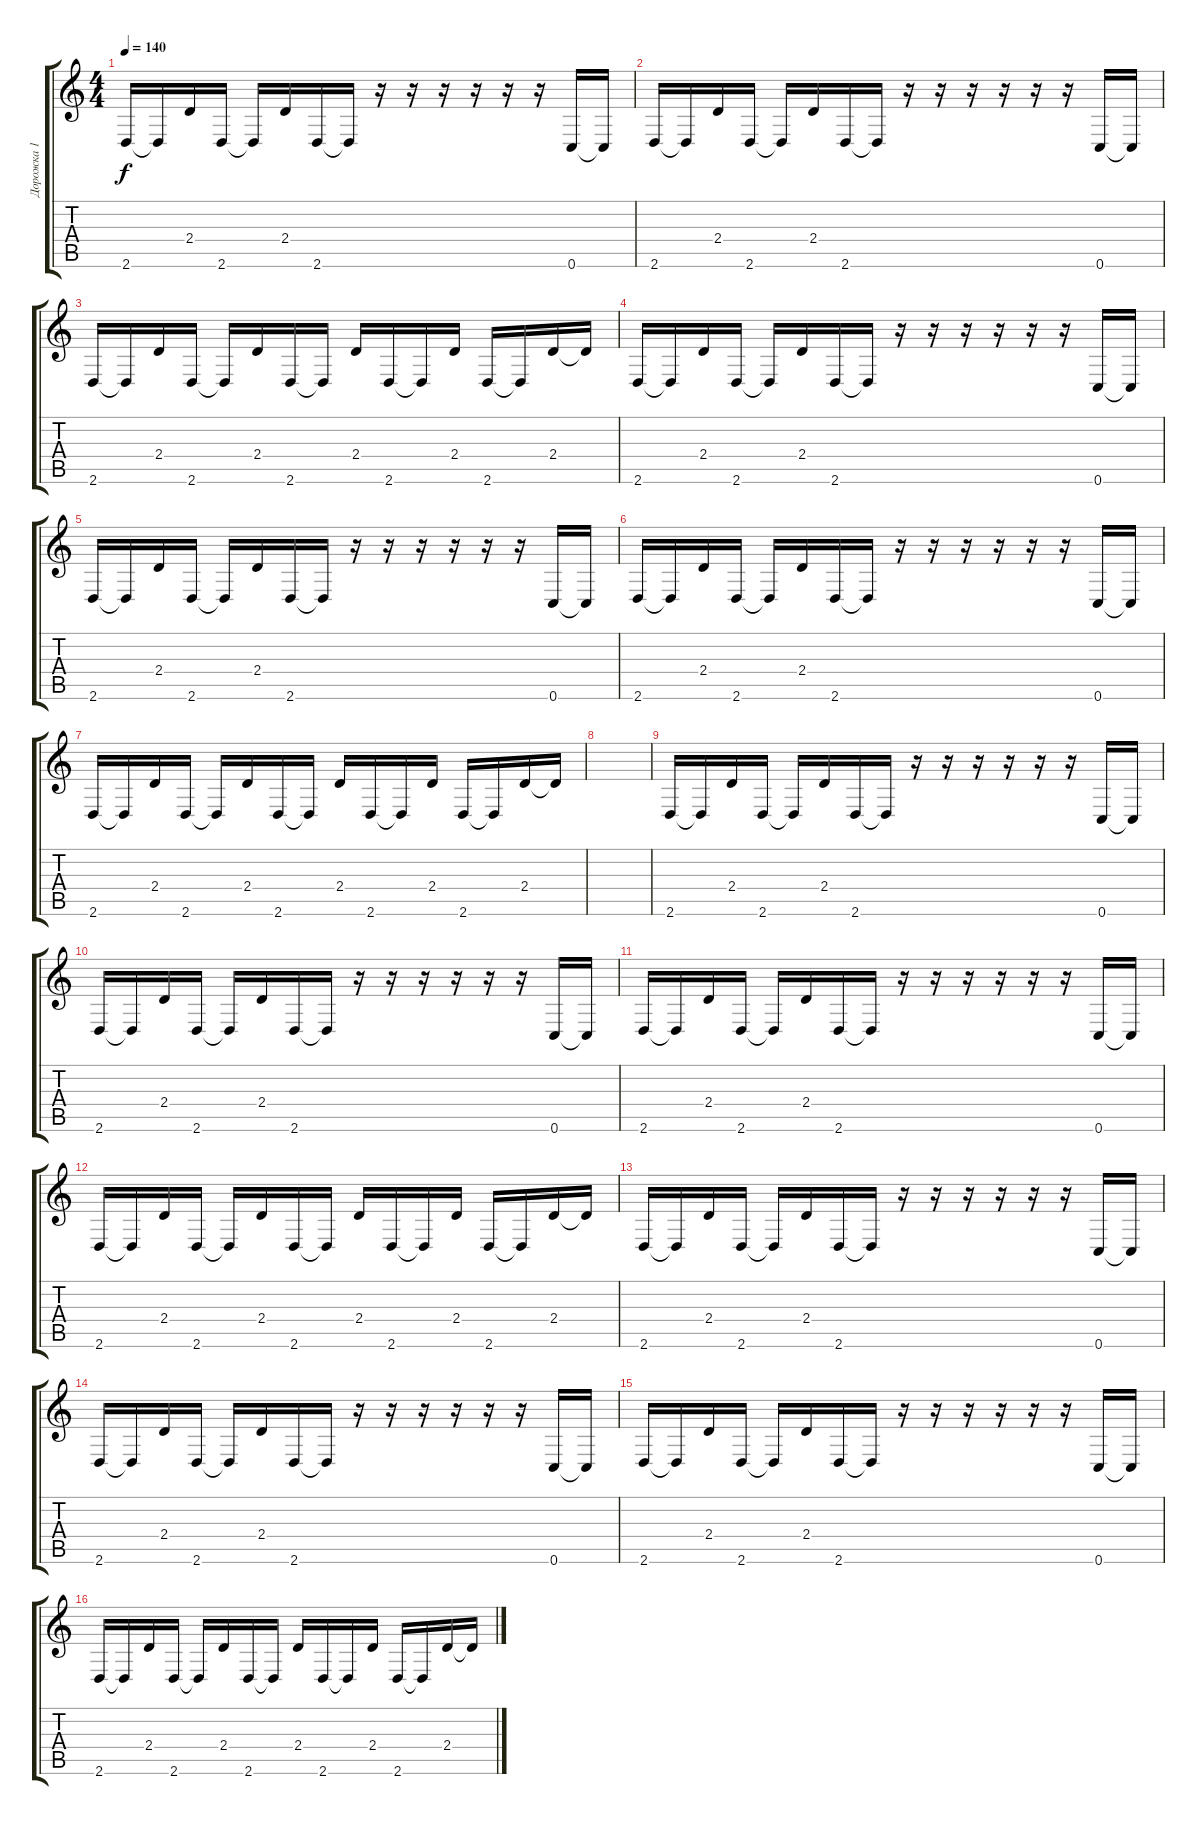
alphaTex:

\track ("Дорожка 1" "Дорожка 1") {instrument synthbass1}
\staff {score tabs}
\tuning (D4 A3 F3 C3 G2 C2) {hide}
\ts (4 4)
\tempo 140
\clef g2
\ks c
2.6.16{dy f} 2.6{t}.16 2.4.16 2.6.16 2.6{t}.16 2.4.16 2.6.16 2.6{t}.16 r.16 r.16 r.16 r.16 r.16 r.16 0.6.16 0.6{t}.16 |
2.6.16 2.6{t}.16 2.4.16 2.6.16 2.6{t}.16 2.4.16 2.6.16 2.6{t}.16 r.16 r.16 r.16 r.16 r.16 r.16 0.6.16 0.6{t}.16 |
2.6.16 2.6{t}.16 2.4.16 2.6.16 2.6{t}.16 2.4.16 2.6.16 2.6{t}.16 2.4.16 2.6.16 2.6{t}.16 2.4.16 2.6.16 2.6{t}.16 2.4.16 2.4{t}.16 |
2.6.16 2.6{t}.16 2.4.16 2.6.16 2.6{t}.16 2.4.16 2.6.16 2.6{t}.16 r.16 r.16 r.16 r.16 r.16 r.16 0.6.16 0.6{t}.16 |
2.6.16 2.6{t}.16 2.4.16 2.6.16 2.6{t}.16 2.4.16 2.6.16 2.6{t}.16 r.16 r.16 r.16 r.16 r.16 r.16 0.6.16 0.6{t}.16 |
2.6.16 2.6{t}.16 2.4.16 2.6.16 2.6{t}.16 2.4.16 2.6.16 2.6{t}.16 r.16 r.16 r.16 r.16 r.16 r.16 0.6.16 0.6{t}.16 |
2.6.16 2.6{t}.16 2.4.16 2.6.16 2.6{t}.16 2.4.16 2.6.16 2.6{t}.16 2.4.16 2.6.16 2.6{t}.16 2.4.16 2.6.16 2.6{t}.16 2.4.16 2.4{t}.16 |
|
2.6.16 2.6{t}.16 2.4.16 2.6.16 2.6{t}.16 2.4.16 2.6.16 2.6{t}.16 r.16 r.16 r.16 r.16 r.16 r.16 0.6.16 0.6{t}.16 |
2.6.16 2.6{t}.16 2.4.16 2.6.16 2.6{t}.16 2.4.16 2.6.16 2.6{t}.16 r.16 r.16 r.16 r.16 r.16 r.16 0.6.16 0.6{t}.16 |
2.6.16 2.6{t}.16 2.4.16 2.6.16 2.6{t}.16 2.4.16 2.6.16 2.6{t}.16 r.16 r.16 r.16 r.16 r.16 r.16 0.6.16 0.6{t}.16 |
2.6.16 2.6{t}.16 2.4.16 2.6.16 2.6{t}.16 2.4.16 2.6.16 2.6{t}.16 2.4.16 2.6.16 2.6{t}.16 2.4.16 2.6.16 2.6{t}.16 2.4.16 2.4{t}.16 |
2.6.16 2.6{t}.16 2.4.16 2.6.16 2.6{t}.16 2.4.16 2.6.16 2.6{t}.16 r.16 r.16 r.16 r.16 r.16 r.16 0.6.16 0.6{t}.16 |
2.6.16 2.6{t}.16 2.4.16 2.6.16 2.6{t}.16 2.4.16 2.6.16 2.6{t}.16 r.16 r.16 r.16 r.16 r.16 r.16 0.6.16 0.6{t}.16 |
2.6.16 2.6{t}.16 2.4.16 2.6.16 2.6{t}.16 2.4.16 2.6.16 2.6{t}.16 r.16 r.16 r.16 r.16 r.16 r.16 0.6.16 0.6{t}.16 |
2.6.16 2.6{t}.16 2.4.16 2.6.16 2.6{t}.16 2.4.16 2.6.16 2.6{t}.16 2.4.16 2.6.16 2.6{t}.16 2.4.16 2.6.16 2.6{t}.16 2.4.16 2.4{t}.16
